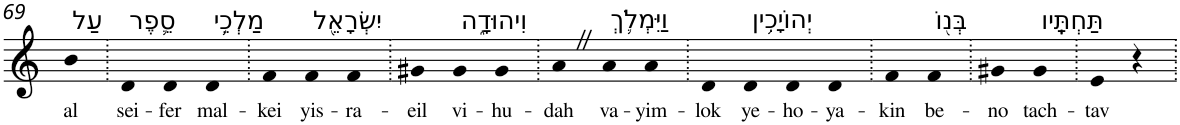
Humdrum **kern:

**kern	**text
*part1	*part1
*staff1	*staff1
*I"Piano	*
*I'Pno	*
!!LO:PB:g=z
*clefG2	*
*k[]	*
=69	=69
!LO:TX:a:t=עַל	!
!	!LO:LY:b
4b	al
=70.	=70.
!LO:TX:a:t=סֵ֛פֶר	!
!	!LO:LY:b
4d	sei-
!	!LO:LY:b
4d	-fer
!LO:TX:a:t=מַלְכֵ֥י	!
!	!LO:LY:b
4d	mal-
=71.	=71.
!	!LO:LY:b
4f	-kei
!LO:TX:a:t=יִשְׂרָאֵ֖ל	!
!	!LO:LY:b
4f	yis-
!	!LO:LY:b
4f	-ra-
=72.	=72.
!	!LO:LY:b
4g#X	-eil
!LO:TX:a:t=וִיהוּדָ֑ה	!
!	!LO:LY:b
4g#	vi-
!	!LO:LY:b
4g#	-hu-
=73.	=73.
!	!LO:LY:b
4aZ	-dah
!LO:TX:a:t=וַיִּמְלֹ֛ךְ	!
!	!LO:LY:b
4a	va-
!	!LO:LY:b
4a	-yim-
=74.	=74.
!	!LO:LY:b
4d	-lok
!LO:TX:a:t=יְהוֹיָכִ֥ין	!
!	!LO:LY:b
4d	ye-
!	!LO:LY:b
4d	-ho-
!	!LO:LY:b
4d	-ya-
=75.	=75.
!	!LO:LY:b
4f	-kin
!LO:TX:a:t=בְּנ֖וֹ	!
!	!LO:LY:b
4f	be-
=76.	=76.
!	!LO:LY:b
4g#X	-no
!LO:TX:a:t=תַּחְתָּֽיו	!
!	!LO:LY:b
4g#	tach-
=77.	=77.
!	!LO:LY:b
4e	-tav
4r	.
=.	=.
*-	*-
